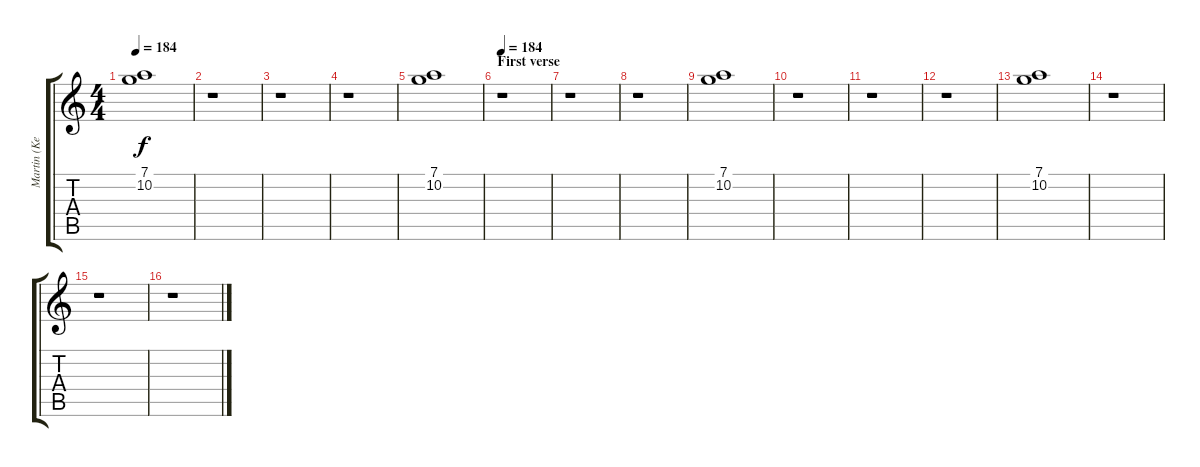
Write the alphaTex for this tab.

\track ("Martin (KeybHigh)" "Martin (Ke") {instrument stringensemble1}
\staff {score tabs}
\tuning (D5 A4 F4 C4 G3 D3) {hide}
\ts (4 4)
\tempo 184
\clef g2
\ks c
(7.1 10.2).1{dy f} |
r.1 |
r.1 |
r.1 |
(7.1 10.2).1 |
\section ("" "First verse")
\tempo 184
r.1{volume 14 balance 9 instrument pad8sweep} |
r.1 |
r.1 |
(7.1 10.2).1 |
r.1 |
r.1 |
r.1 |
(7.1 10.2).1 |
r.1 |
r.1 |
r.1
